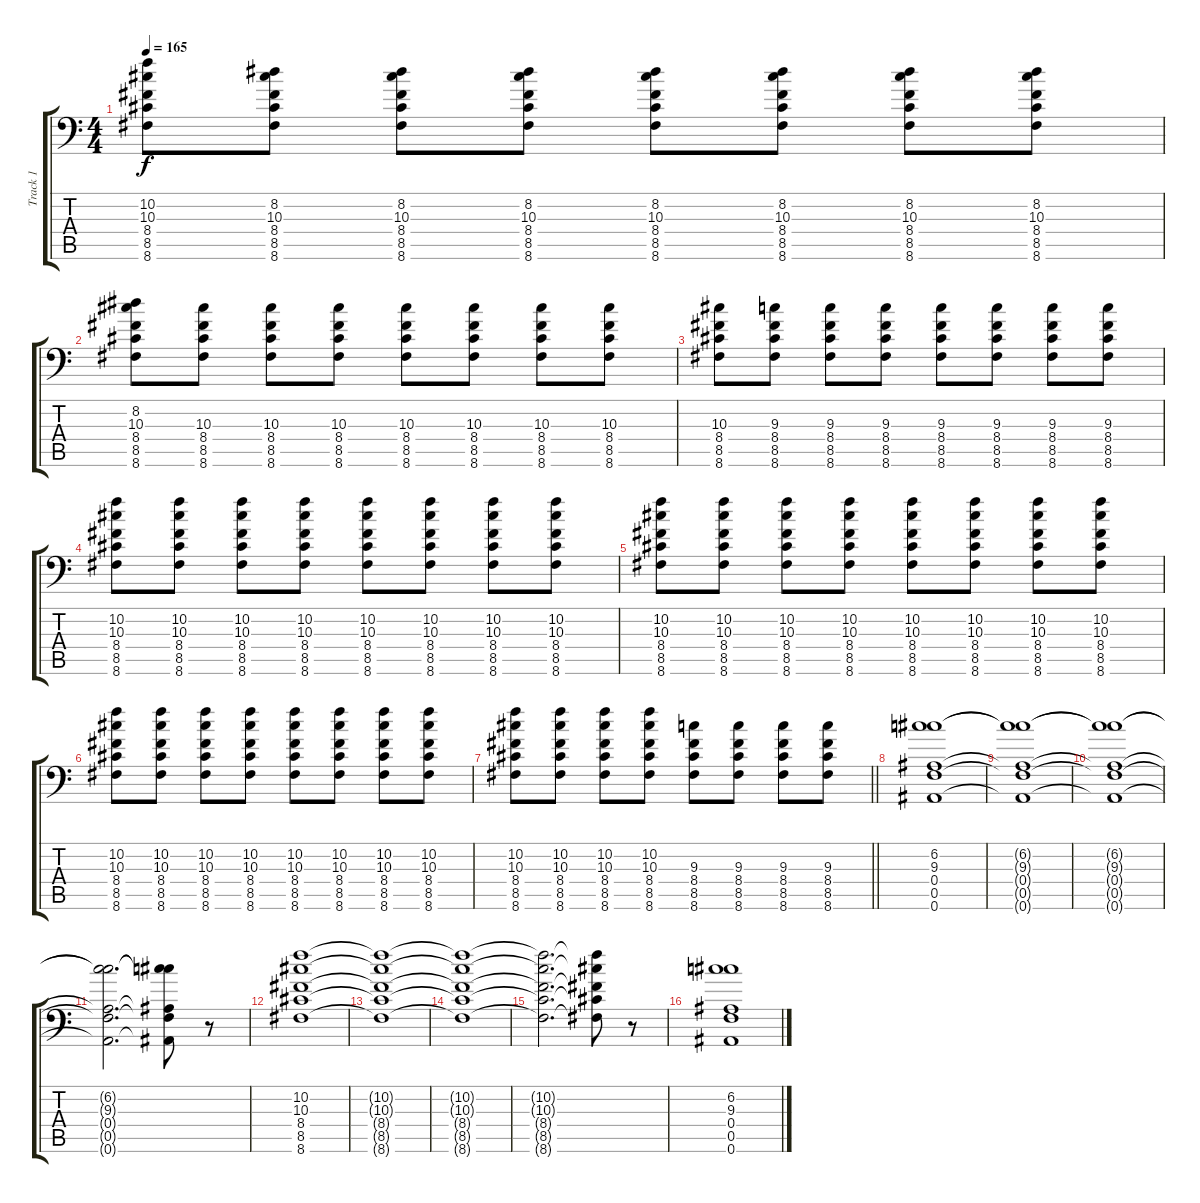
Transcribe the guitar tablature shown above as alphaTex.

\track ("Track 1" "Track 1") {instrument distortionguitar}
\staff {score tabs}
\tuning (C4 G3 Eb3 Bb2 F2 Bb1) {hide}
\ts (4 4)
\tempo 165
\clef f4
\ks c
(10.2 10.3 8.4 8.5 8.6).8{dy f} (8.2 10.3 8.4 8.5 8.6).8 (8.2 10.3 8.4 8.5 8.6).8 (8.2 10.3 8.4 8.5 8.6).8 (8.2 10.3 8.4 8.5 8.6).8 (8.2 10.3 8.4 8.5 8.6).8 (8.2 10.3 8.4 8.5 8.6).8 (8.2 10.3 8.4 8.5 8.6).8 |
(8.2 10.3 8.4 8.5 8.6).8 (10.3 8.4 8.5 8.6).8 (10.3 8.4 8.5 8.6).8 (10.3 8.4 8.5 8.6).8 (10.3 8.4 8.5 8.6).8 (10.3 8.4 8.5 8.6).8 (10.3 8.4 8.5 8.6).8 (10.3 8.4 8.5 8.6).8 |
(10.3 8.4 8.5 8.6).8 (9.3 8.4 8.5 8.6).8 (9.3 8.4 8.5 8.6).8 (9.3 8.4 8.5 8.6).8 (9.3 8.4 8.5 8.6).8 (9.3 8.4 8.5 8.6).8 (9.3 8.4 8.5 8.6).8 (9.3 8.4 8.5 8.6).8 |
(10.2 10.3 8.4 8.5 8.6).8 (10.2 10.3 8.4 8.5 8.6).8 (10.2 10.3 8.4 8.5 8.6).8 (10.2 10.3 8.4 8.5 8.6).8 (10.2 10.3 8.4 8.5 8.6).8 (10.2 10.3 8.4 8.5 8.6).8 (10.2 10.3 8.4 8.5 8.6).8 (10.2 10.3 8.4 8.5 8.6).8 |
(10.2 10.3 8.4 8.5 8.6).8 (10.2 10.3 8.4 8.5 8.6).8 (10.2 10.3 8.4 8.5 8.6).8 (10.2 10.3 8.4 8.5 8.6).8 (10.2 10.3 8.4 8.5 8.6).8 (10.2 10.3 8.4 8.5 8.6).8 (10.2 10.3 8.4 8.5 8.6).8 (10.2 10.3 8.4 8.5 8.6).8 |
(10.2 10.3 8.4 8.5 8.6).8 (10.2 10.3 8.4 8.5 8.6).8 (10.2 10.3 8.4 8.5 8.6).8 (10.2 10.3 8.4 8.5 8.6).8 (10.2 10.3 8.4 8.5 8.6).8 (10.2 10.3 8.4 8.5 8.6).8 (10.2 10.3 8.4 8.5 8.6).8 (10.2 10.3 8.4 8.5 8.6).8 |
\barLineRight lightlight
(10.2 10.3 8.4 8.5 8.6).8 (10.2 10.3 8.4 8.5 8.6).8 (10.2 10.3 8.4 8.5 8.6).8 (10.2 10.3 8.4 8.5 8.6).8 (9.3 8.4 8.5 8.6).8 (9.3 8.4 8.5 8.6).8 (9.3 8.4 8.5 8.6).8 (9.3 8.4 8.5 8.6).8 |
\section ("" "")
(6.2 9.3 0.4 0.5 0.6).1{volume 0} |
(6.2{t} 9.3{t} 0.4{t} 0.5{t} 0.6{t}).1 |
(6.2{t} 9.3{t} 0.4{t} 0.5{t} 0.6{t}).1 |
(6.2{t} 9.3{t} 0.4{t} 0.5{t} 0.6{t}).2{d} (6.2{t} 9.3{t} 0.4{t} 0.5{t} 0.6{t}).8 r.8{volume 13} |
(10.2 10.3 8.4 8.5 8.6).1{volume 0} |
(10.2{t} 10.3{t} 8.4{t} 8.5{t} 8.6{t}).1 |
(10.2{t} 10.3{t} 8.4{t} 8.5{t} 8.6{t}).1 |
(10.2{t} 10.3{t} 8.4{t} 8.5{t} 8.6{t}).2{d} (10.2{t} 10.3{t} 8.4{t} 8.5{t} 8.6{t}).8 r.8{volume 13} |
(6.2 9.3 0.4 0.5 0.6).1{volume 0}
